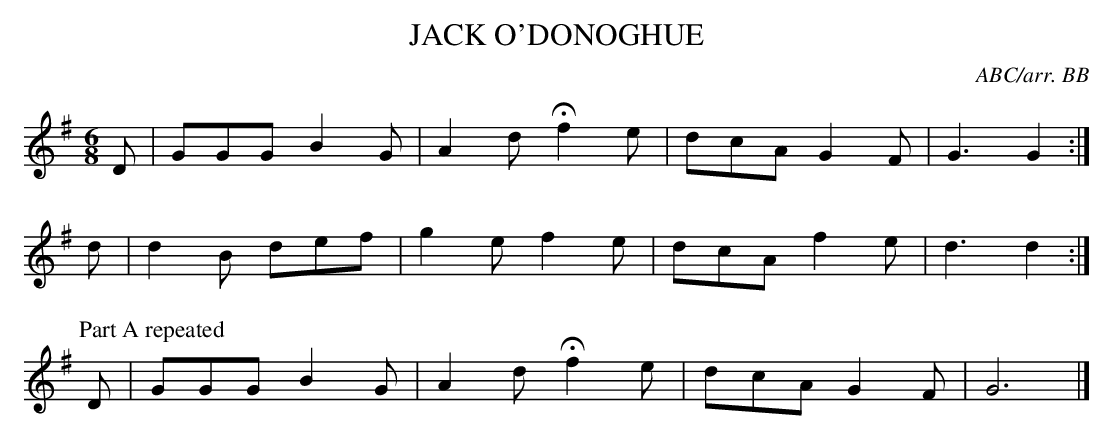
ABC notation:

X:1
T:JACK O'DONOGHUE
Y:"spirited"
C:ABC/arr. BB
L:1/8
M:6/8 % A-B-A
K:G
D|GGG B2G|A2d Hf2e|dcA G2F|G3 G2:|
d|d2B def|g2e f2e|dcA f2e|d3 d2:|
P:Part A repeated
D|GGG B2G|A2d Hf2e|dcA G2F|G6|]
